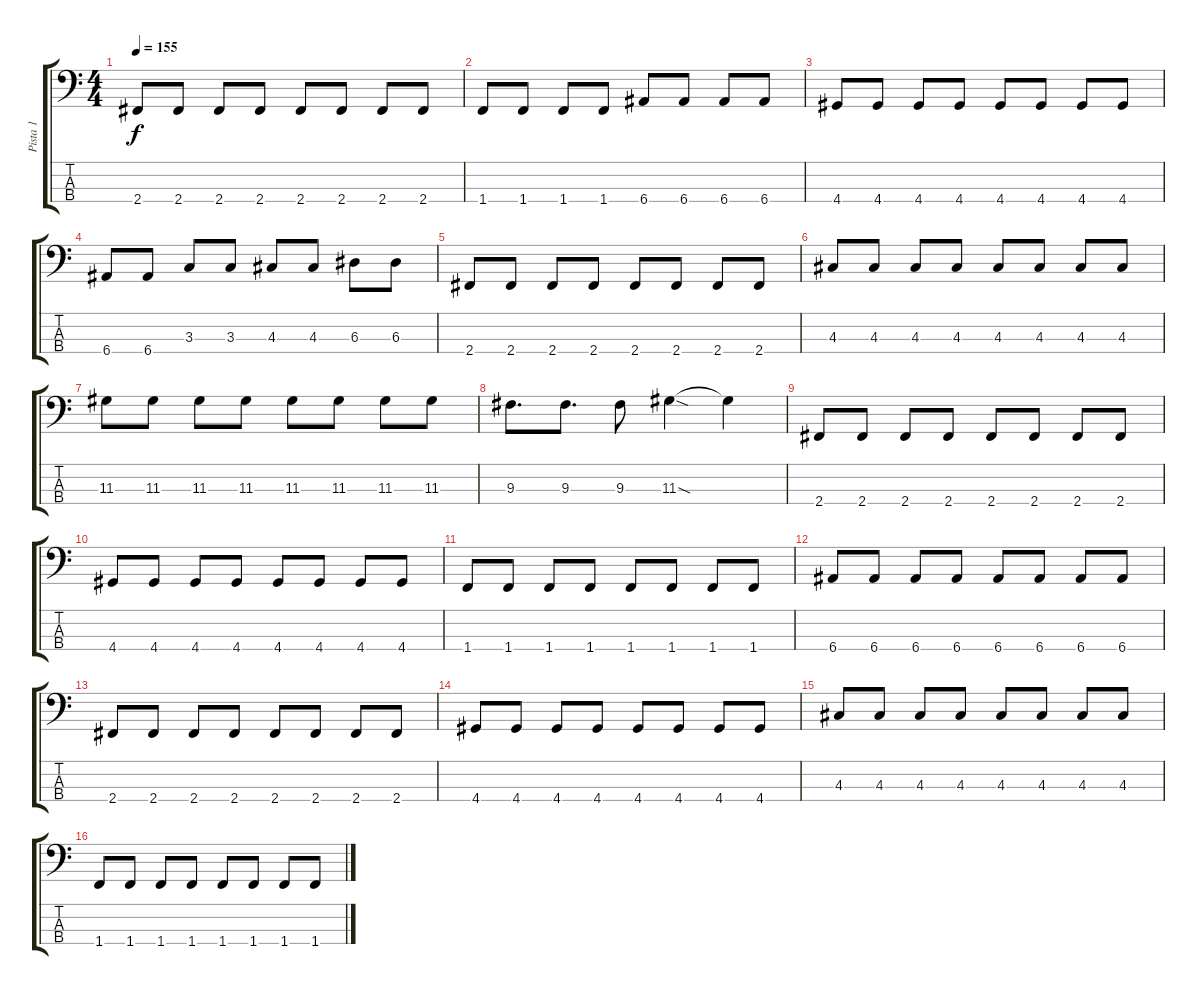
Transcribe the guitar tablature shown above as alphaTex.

\track ("Pista 1" "Pista 1") {instrument electricbasspick}
\staff {score tabs}
\tuning (G2 D2 A1 E1) {hide}
\ts (4 4)
\tempo 155
\clef f4
\ks c
2.4.8{dy f} 2.4.8 2.4.8 2.4.8 2.4.8 2.4.8 2.4.8 2.4.8 |
1.4.8 1.4.8 1.4.8 1.4.8 6.4.8 6.4.8 6.4.8 6.4.8 |
4.4.8 4.4.8 4.4.8 4.4.8 4.4.8 4.4.8 4.4.8 4.4.8 |
6.4.8 6.4.8 3.3.8 3.3.8 4.3.8 4.3.8 6.3.8 6.3.8 |
2.4.8 2.4.8 2.4.8 2.4.8 2.4.8 2.4.8 2.4.8 2.4.8 |
4.3.8 4.3.8 4.3.8 4.3.8 4.3.8 4.3.8 4.3.8 4.3.8 |
11.3.8 11.3.8 11.3.8 11.3.8 11.3.8 11.3.8 11.3.8 11.3.8 |
9.3.8{d} 9.3.8{d} 9.3.8 11.3{sod}.4 11.3{t}.4 |
2.4.8 2.4.8 2.4.8 2.4.8 2.4.8 2.4.8 2.4.8 2.4.8 |
4.4.8 4.4.8 4.4.8 4.4.8 4.4.8 4.4.8 4.4.8 4.4.8 |
1.4.8 1.4.8 1.4.8 1.4.8 1.4.8 1.4.8 1.4.8 1.4.8 |
6.4.8 6.4.8 6.4.8 6.4.8 6.4.8 6.4.8 6.4.8 6.4.8 |
2.4.8 2.4.8 2.4.8 2.4.8 2.4.8 2.4.8 2.4.8 2.4.8 |
4.4.8 4.4.8 4.4.8 4.4.8 4.4.8 4.4.8 4.4.8 4.4.8 |
4.3.8 4.3.8 4.3.8 4.3.8 4.3.8 4.3.8 4.3.8 4.3.8 |
1.4.8 1.4.8 1.4.8 1.4.8 1.4.8 1.4.8 1.4.8 1.4.8
